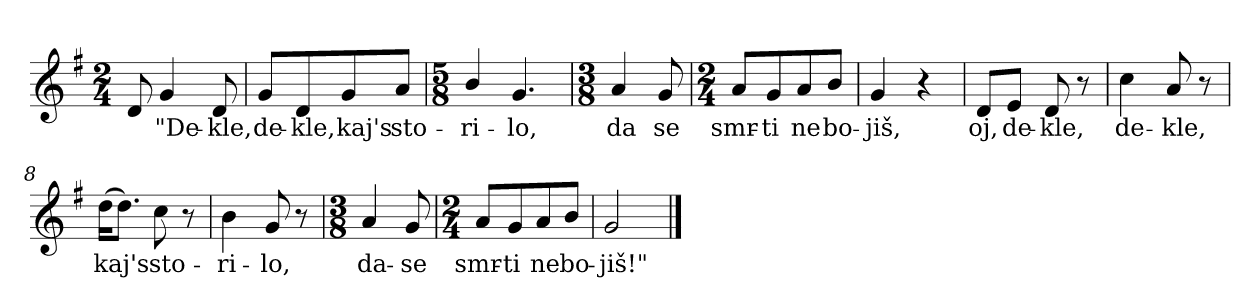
**kern	**text
*part1	*part1
*staff1	*staff1
*clefG2	*
*k[f#]	*
*G:	*
*M2/4	*
*MM50	*
=	=
8d/	.
4g/	"De-
8d/	-kle,
=1	=1
8g/L	de-
8d/	-kle,
8g/	kaj's
8a/J	sto-
=2	=2
*M5/8	*
4b/	-ri-
4.g/	-lo,
=3	=3
*M3/8	*
4a/	da
8g/	se
=4	=4
*M2/4	*
8a/L	smr-
8g/	-ti
8a/	ne
8b/J	bo-
=5	=5
4g/	-jiš,
4r	.
=6	=6
8d/L	oj,
8e/J	de-
8d/	-kle,
8r	.
!!LO:LB:g=z
=7	=7
4cc\	de-
8a/	-kle,
8r	.
=8	=8
(>16dd\KL	kaj's
8.dd\J)	.
8cc\	sto-
8r	.
=9	=9
4b\	-ri-
8g/	-lo,
8r	.
=10	=10
*M3/8	*
4a/	da-
8g/	-se
=11	=11
*M2/4	*
8a/L	smr-
8g/	-ti
8a/	ne
8b/J	bo-
=12	=12
2g/	-jiš!"
==	==
*-	*-
